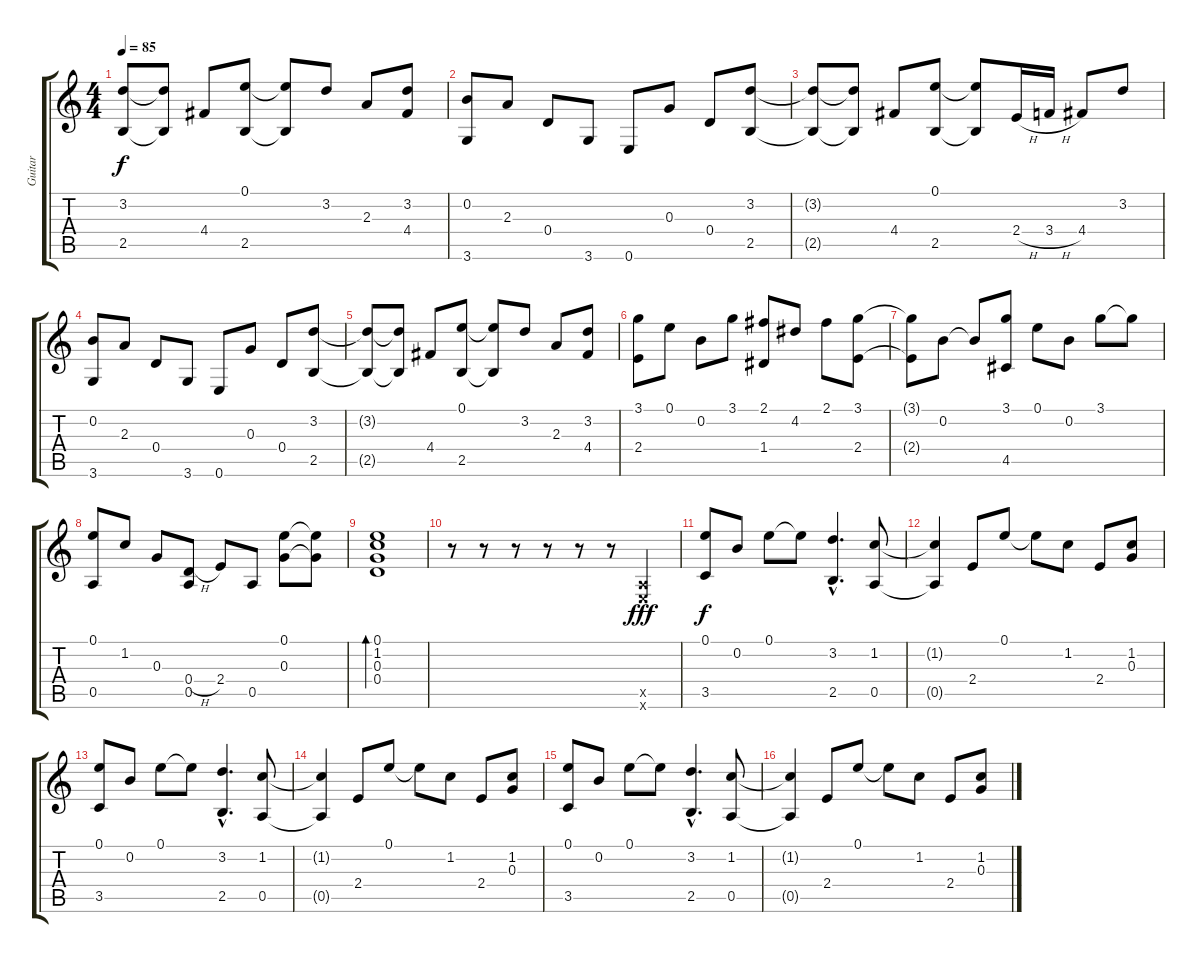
\track ("Guitar" "Guitar") {instrument acousticguitarsteel}
\staff {score tabs}
\tuning (E4 B3 G3 D3 A2 E2) {hide}
\ts (4 4)
\tempo 85
\clef g2
\ks c
(3.2{t} 2.5{t}).8{dy f} (3.2{t} 2.5{t}).8 4.4.8 (0.1 2.5).8 (0.1{t} 2.5{t}).8 3.2.8 2.3.8 (3.2 4.4).8 |
(0.2 3.6).8 2.3.8 0.4.8 3.6.8 0.6.8 0.3.8 0.4.8 (3.2 2.5).8 |
(3.2{t} 2.5{t}).8 (3.2{t} 2.5{t}).8 4.4.8 (0.1 2.5).8 (0.1{t} 2.5{t}).8 2.4{h}.16 3.4{h}.16 4.4.8 3.2.8 |
(0.2 3.6).8 2.3.8 0.4.8 3.6.8 0.6.8 0.3.8 0.4.8 (3.2 2.5).8 |
(3.2{t} 2.5{t}).8 (3.2{t} 2.5{t}).8 4.4.8 (0.1 2.5).8 (0.1{t} 2.5{t}).8 3.2.8 2.3.8 (3.2 4.4).8 |
(3.1 2.4).8 0.1.8 0.2.8 3.1.8 (2.1 1.4).8 4.2.8 2.1.8 (3.1 2.4).8 |
(3.1{t} 2.4{t}).8 0.2.8 0.2{t}.8 (3.1 4.5).8 0.1.8 0.2.8 3.1.8 3.1{t}.8 |
(0.1 0.5).8 1.2.8 0.3.8 (0.4{h} 0.5).8 2.4.8 0.5.8 (0.1 0.3).8 (0.1{t} 0.3{t}).8 |
(0.1 1.2 0.3 0.4).1{bd 480} |
r.8 r.8 r.8 r.8 r.8 r.8 (0.5{x} 0.6{x}).4{dy fff} |
(0.1 3.5).8{dy f} 0.2.8 0.1.8 0.1{t}.8 (3.2{hac} 2.5{hac}).4{d} (1.2 0.5).8 |
(1.2{t} 0.5{t}).4 2.4.8 0.1.8 0.1{t}.8 1.2.8 2.4.8 (1.2 0.3).8 |
(0.1 3.5).8 0.2.8 0.1.8 0.1{t}.8 (3.2{hac} 2.5{hac}).4{d} (1.2 0.5).8 |
(1.2{t} 0.5{t}).4 2.4.8 0.1.8 0.1{t}.8 1.2.8 2.4.8 (1.2 0.3).8 |
(0.1 3.5).8 0.2.8 0.1.8 0.1{t}.8 (3.2{hac} 2.5{hac}).4{d} (1.2 0.5).8 |
(1.2{t} 0.5{t}).4 2.4.8 0.1.8 0.1{t}.8 1.2.8 2.4.8 (1.2 0.3).8
